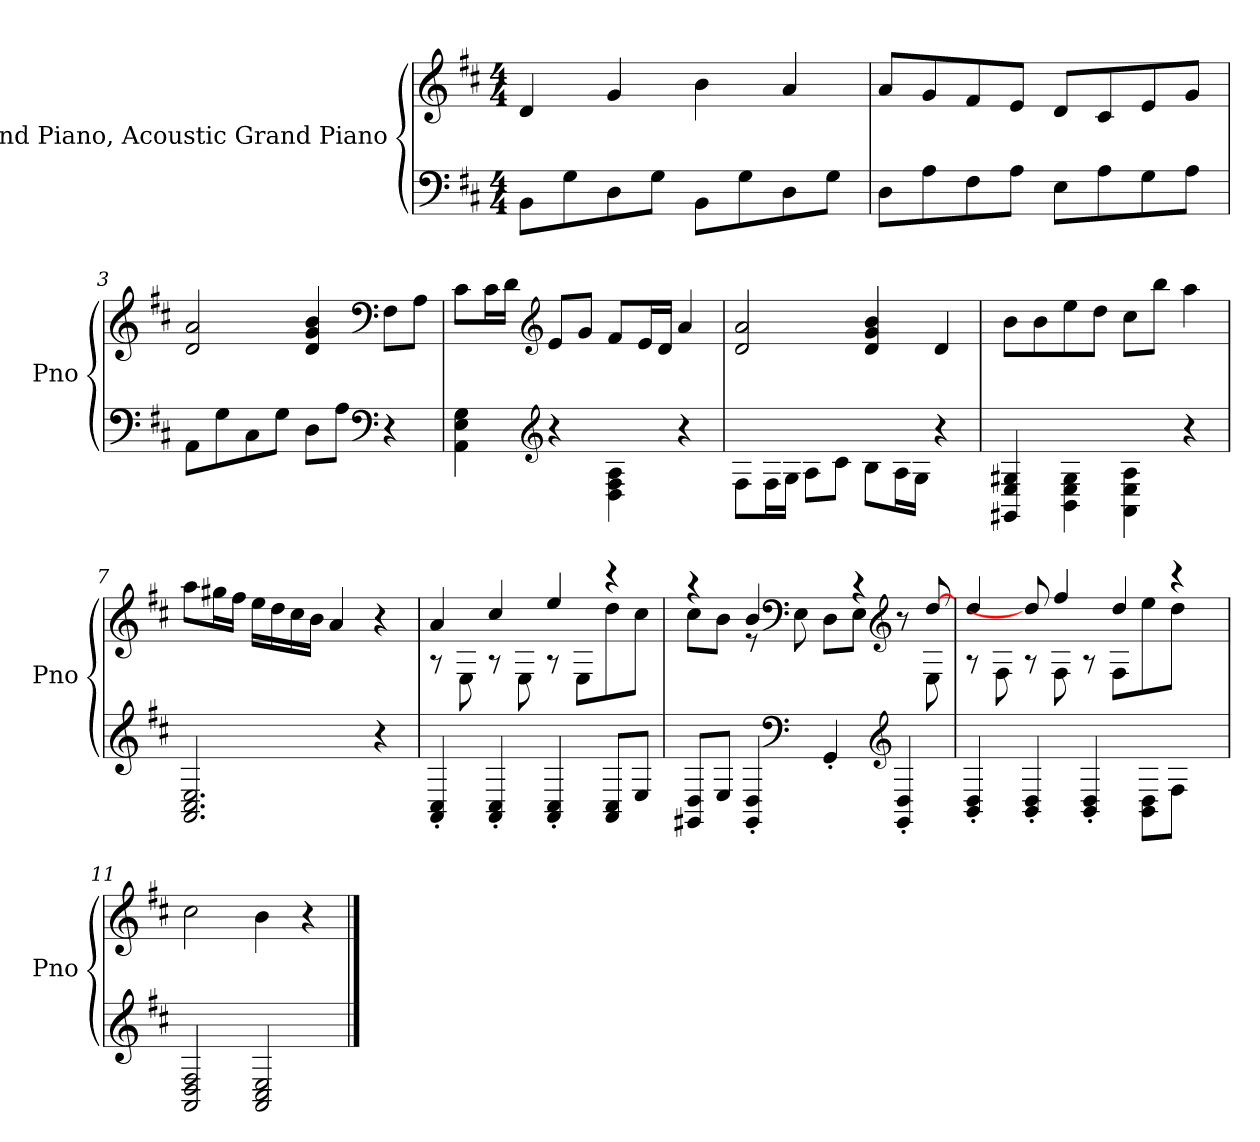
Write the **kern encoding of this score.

**kern	**kern
*part1	*part1
*staff2	*staff1
*I"Grand Piano, Acoustic Grand Piano	*
*I'Pno	*
*clefF4	*clefG2
*k[f#c#]	*k[f#c#]
*M4/4	*M4/4
*MM120	*MM120
=1	=1
8BBi\L	4di/
8Gi\	.
8Di\	4gi/
8Gi\J	.
8BBi\L	4bi\
8Gi\	.
8Di\	4ai/
8Gi\J	.
=2	=2
8Di\L	8ai/L
8Ai\	8gi/
8F#i\	8f#i/
8Ai\J	8ei/J
8Ei\L	8di/L
8Ai\	8c#i/
8Gi\	8ei/
8Ai\J	8gi/J
=3	=3
8AAi\L	2di/ 2ai/
8Gi\	.
8C#i\	.
8Gi\J	.
8Di\L	4di/ 4gi/ 4bi/
8Ai\J	.
*clefF4	*clefF4
4r	8F#i\L
.	8Ai\J
=4	=4
4AAi\ 4Ei\ 4Gi\	8c#i\L
.	16c#i\L
.	16di\JJ
*clefG2	*clefG2
4r	8ei/L
.	8gi/J
4Di\ 4F#i\ 4Ai\	8f#i/L
.	16ei/L
.	16di/JJ
4r	4ai/
!!LO:LB:g=z
=5	=5
8F#i\L	2di/ 2ai/
16F#i\L	.
16Gi\JJ	.
8Ai\L	.
8c#i\J	.
8Bi\L	4di/ 4gi/ 4bi/
16Ai\L	.
16Gi\JJ	.
4r	4di/
=6	=6
4GG#Xi/ 4Ei/ 4G#Xi/	8bi\L
.	8bi\
4BBi\ 4Ei\ 4G#j\	8eei\
.	8ddi\J
4AAi\ 4Ei\ 4Ai\	8cc#i\L
.	8bbi\J
4r	4aai\
=7	=7
2.AAi/ 2.C#i/ 2.Ei/	8aai\L
.	16gg#Xi\L
.	16ff#i\JJ
.	16eei\LL
.	16ddi\
.	16cc#i\
.	16bi\JJ
.	4ai/
4r	4r
=8	=8
*	*^
4AAi/' 4C#i/'	4ai/	8r
.	.	8Ei\
4AAi/' 4C#i/'	4cc#i/	8r
.	.	8Ei\
4AAi/' 4C#i/'	4eei/	8r
.	.	8Ei\L
8AAi/ 8C#i/L	4r	8ddi\
8Ei/J	.	8cc#i\J
!!LO:LB:g=z	!!
=9	=9	=9
*^	*	*
4.ryy	8GG#Xi/ 8Di/L	4r	8cc#i\L
.	8Ei/J	.	8bi\J
.	4GG#i/' 4Di/'	4bi/	8r
*clefF4	*	*clefF4	*
8ryy	.	.	8Ei\
2ryy	4GG#'i/	8ryy	8Di\L
.	.	4r	8Ei\J
*clefG2	*	*clefG2	*
.	4GG#i/' 4Di/'	.	8r
.	.	[8ddi/	8Ei\
*v	*v	*	*
=10	=10	=10
4BBi/' 4Di/'	4ddi/	8r
.	.	8F#i\
4BBi/' 4Di/'	8ddi/]	8r
.	4ff#i/	8F#i\
4BBi/' 4Di/'	.	8r
.	4ddi/	8F#i\L
8BBi\ 8Di\L	.	8eei\
8F#i\J	4r	8ddi\J
8ryy	.	8ryy
*	*v	*v
=11	=11
2AAi/ 2Di/ 2F#i/	2cc#i\
2AAi/ 2C#i/ 2Ei/	4bi\
.	4r
==	==
*-	*-
